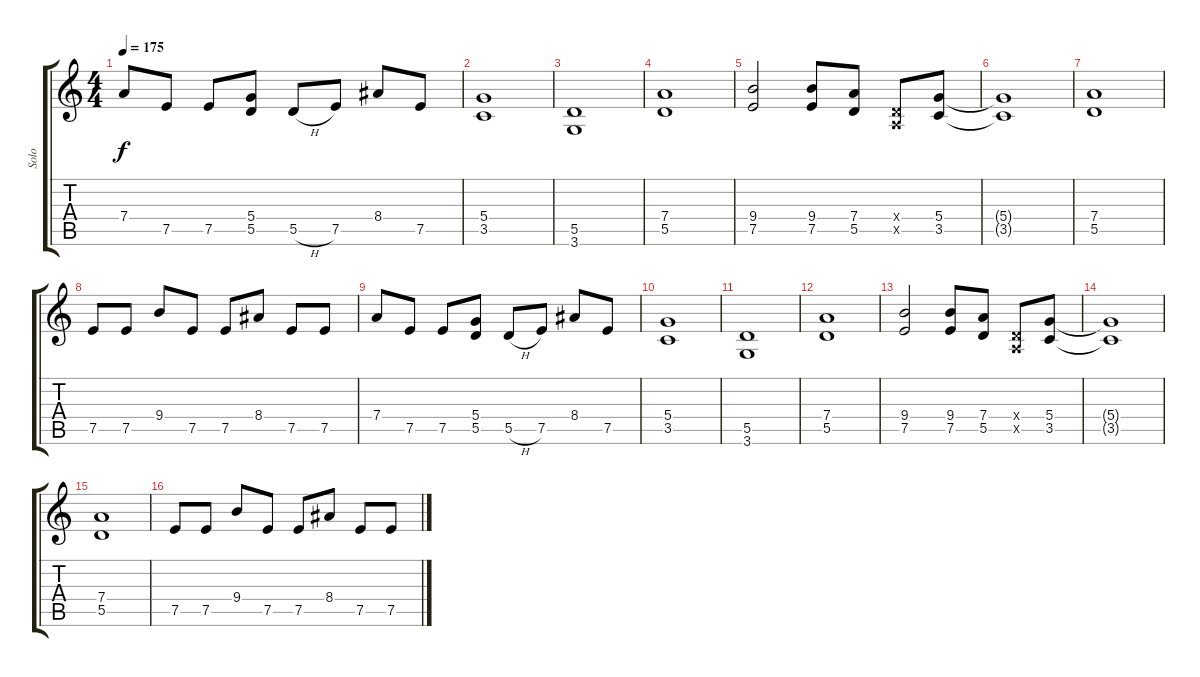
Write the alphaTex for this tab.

\track ("Solo" "Solo") {instrument distortionguitar}
\staff {score tabs}
\tuning (E4 B3 G3 D3 A2 E2) {hide}
\ts (4 4)
\tempo 175
\clef g2
\ks c
7.4.8{dy f} 7.5.8 7.5.8 (5.4 5.5).8 5.5{h}.8 7.5.8 8.4.8 7.5.8 |
(5.4 3.5).1 |
(5.5 3.6).1 |
(7.4 5.5).1 |
(9.4 7.5).2 (9.4 7.5).8 (7.4 5.5).8 (0.4{x} 0.5{x}).8 (5.4 3.5).8 |
(5.4{t} 3.5{t}).1 |
(7.4 5.5).1 |
7.5.8 7.5.8 9.4.8 7.5.8 7.5.8 8.4.8 7.5.8 7.5.8 |
7.4.8 7.5.8 7.5.8 (5.4 5.5).8 5.5{h}.8 7.5.8 8.4.8 7.5.8 |
(5.4 3.5).1 |
(5.5 3.6).1 |
(7.4 5.5).1 |
(9.4 7.5).2 (9.4 7.5).8 (7.4 5.5).8 (0.4{x} 0.5{x}).8 (5.4 3.5).8 |
(5.4{t} 3.5{t}).1 |
(7.4 5.5).1 |
7.5.8 7.5.8 9.4.8 7.5.8 7.5.8 8.4.8 7.5.8 7.5.8
